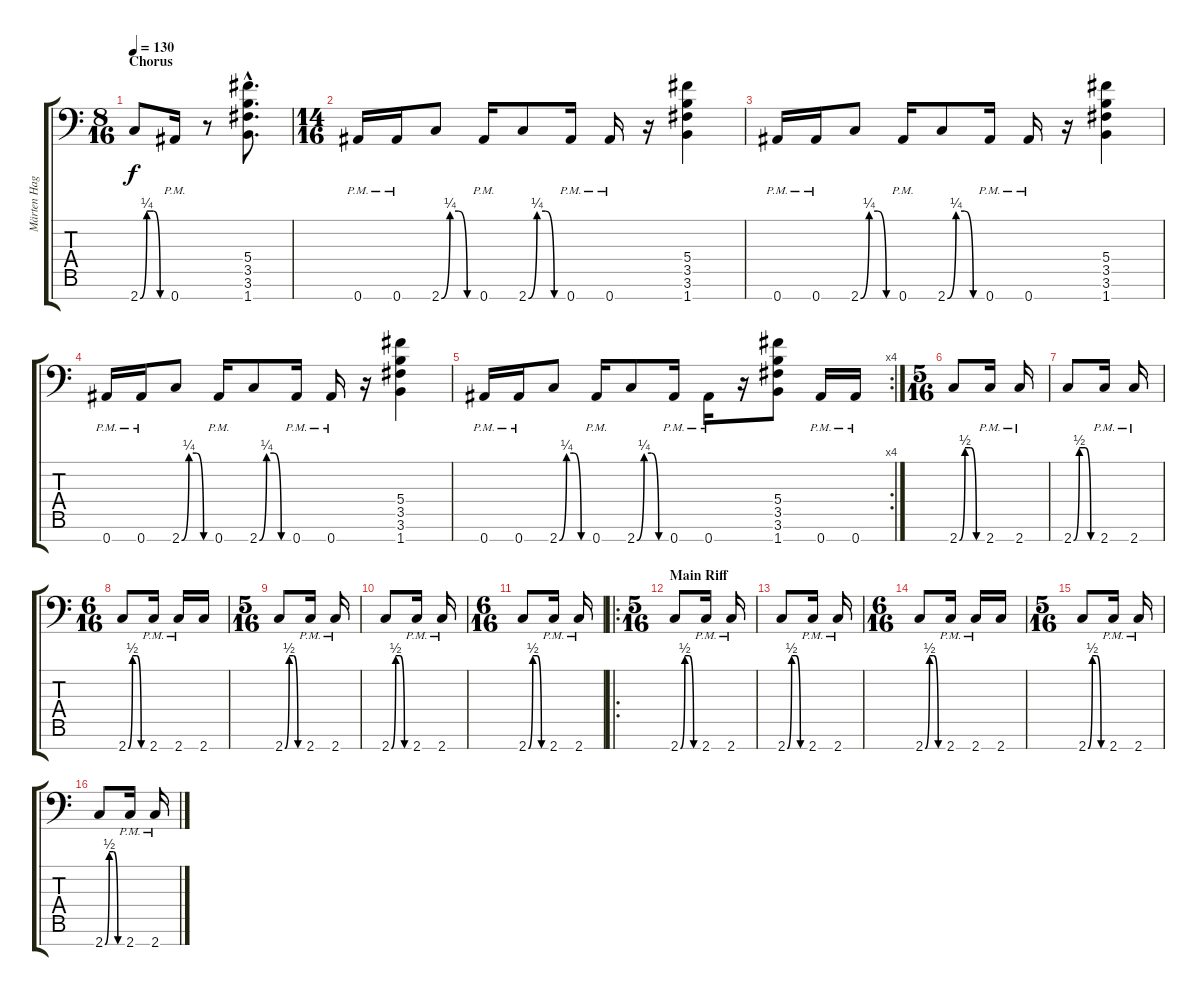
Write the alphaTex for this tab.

\track ("Märten Hagström - Guitar" "Märten Hag") {instrument distortionguitar}
\staff {score tabs}
\tuning (Eb4 Bb3 Gb3 Db3 Ab2 Eb2 Bb1) {hide}
\ts (8 16)
\section ("" "Chorus")
\tempo 130
\clef f4
\ks c
2.7{be (custom 0 0 15 1 30 1 45 0 60 0)}.8{dy f balance 8 instrument distortionguitar} 0.7{pm}.16 r.8 (5.4{hac} 3.5{hac} 3.6{hac} 1.7{hac}).8{d} |
\ts (14 16)
0.7{pm}.16 0.7{pm}.16 2.7{be (custom 0 0 15 1 30 1 45 0 60 0)}.8 0.7{pm}.16 2.7{be (custom 0 0 15 1 30 1 45 0 60 0)}.8 0.7{pm}.16 0.7{pm}.16 r.16 (5.4 3.5 3.6 1.7).4 |
0.7{pm}.16 0.7{pm}.16 2.7{be (custom 0 0 15 1 30 1 45 0 60 0)}.8 0.7{pm}.16 2.7{be (custom 0 0 15 1 30 1 45 0 60 0)}.8 0.7{pm}.16 0.7{pm}.16 r.16 (5.4 3.5 3.6 1.7).4 |
0.7{pm}.16 0.7{pm}.16 2.7{be (custom 0 0 15 1 30 1 45 0 60 0)}.8 0.7{pm}.16 2.7{be (custom 0 0 15 1 30 1 45 0 60 0)}.8 0.7{pm}.16 0.7{pm}.16 r.16 (5.4 3.5 3.6 1.7).4 |
\rc 4
0.7{pm}.16 0.7{pm}.16 2.7{be (custom 0 0 15 1 30 1 45 0 60 0)}.8 0.7{pm}.16 2.7{be (custom 0 0 15 1 30 1 45 0 60 0)}.8 0.7{pm}.16 0.7{pm}.16 r.16 (5.4 3.5 3.6 1.7).8 0.7{pm}.16 0.7{pm}.16 |
\ts (5 16)
2.7{be (custom 0 0 15 2 30 2 45 0 60 0)}.8{balance 16} 2.7{pm}.16 2.7{pm}.16 |
2.7{be (custom 0 0 15 2 30 2 45 0 60 0)}.8 2.7{pm}.16 2.7{pm}.16 |
\ts (6 16)
2.7{be (custom 0 0 15 2 30 2 45 0 60 0)}.8 2.7{pm}.16 2.7{pm}.16 2.7.16 |
\ts (5 16)
2.7{be (custom 0 0 15 2 30 2 45 0 60 0)}.8 2.7{pm}.16 2.7{pm}.16 |
2.7{be (custom 0 0 15 2 30 2 45 0 60 0)}.8 2.7{pm}.16 2.7{pm}.16 |
\ts (6 16)
2.7{be (custom 0 0 15 2 30 2 45 0 60 0)}.8 2.7{pm}.16 2.7{pm}.16 |
\ro
\ts (5 16)
\section ("" "Main Riff")
2.7{be (custom 0 0 15 2 30 2 45 0 60 0)}.8 2.7{pm}.16 2.7{pm}.16 |
2.7{be (custom 0 0 15 2 30 2 45 0 60 0)}.8 2.7{pm}.16 2.7{pm}.16 |
\ts (6 16)
2.7{be (custom 0 0 15 2 30 2 45 0 60 0)}.8 2.7{pm}.16 2.7{pm}.16 2.7.16 |
\ts (5 16)
2.7{be (custom 0 0 15 2 30 2 45 0 60 0)}.8 2.7{pm}.16 2.7{pm}.16 |
2.7{be (custom 0 0 15 2 30 2 45 0 60 0)}.8 2.7{pm}.16 2.7{pm}.16
